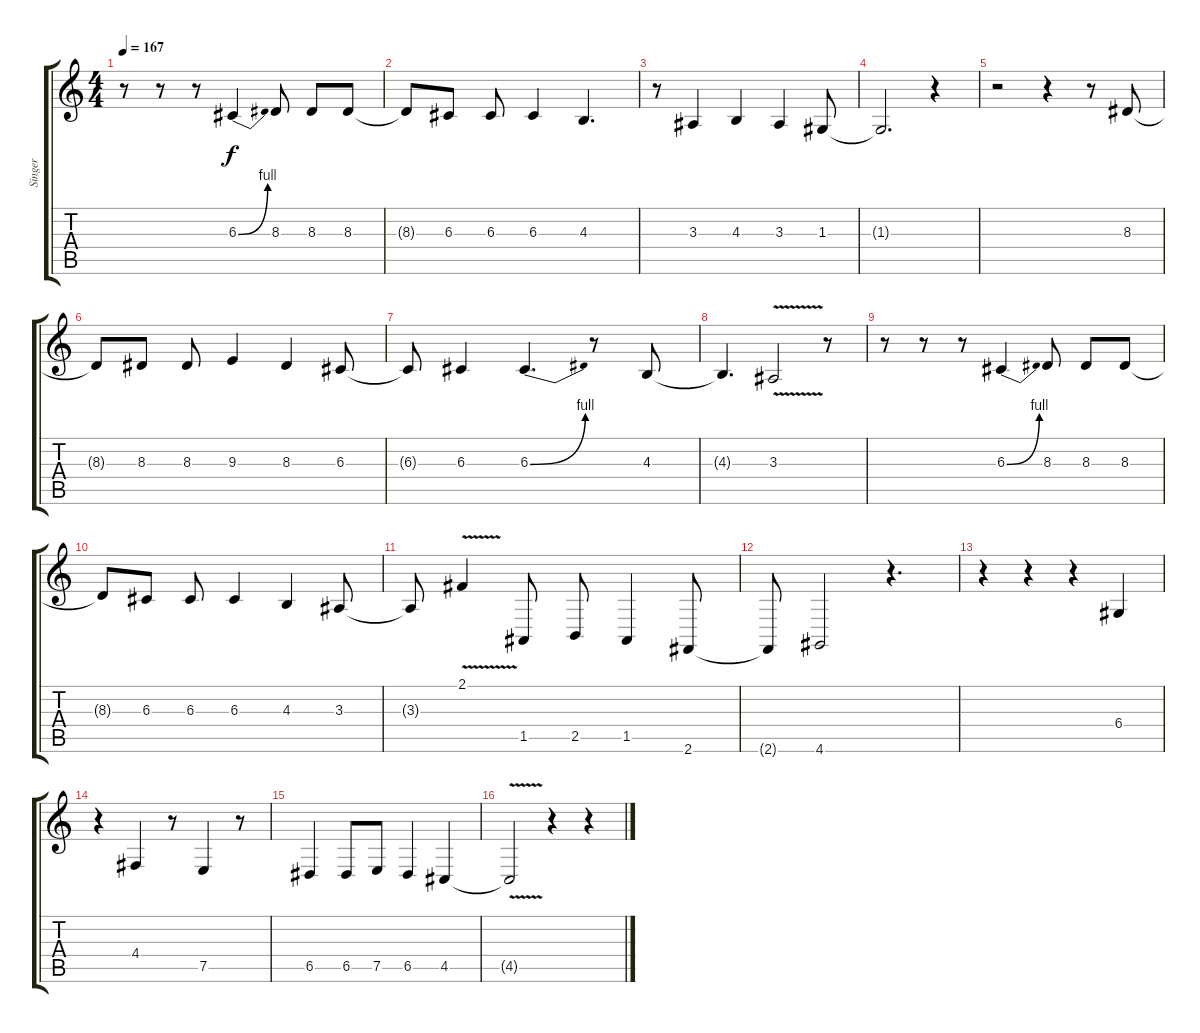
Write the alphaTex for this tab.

\track ("Singer" "Singer") {instrument tenorsax}
\staff {score tabs}
\tuning (E4 B3 G3 D3 A2 E2) {hide}
\ts (4 4)
\tempo 167
\clef g2
\ks c
r.8{dy f} r.8 r.8 6.3{be (bend 0 0 60 4)}.4 8.3.8 8.3.8 8.3.8 |
8.3{t}.8 6.3.8 6.3.8 6.3.4 4.3.4{d} |
r.8 3.3.4 4.3.4 3.3.4 1.3.8 |
1.3{t}.2{d} r.4 |
r.2 r.4 r.8 8.3.8 |
8.3{t}.8 8.3.8 8.3.8 9.3.4 8.3.4 6.3.8 |
6.3{t}.8 6.3.4 6.3{be (bend 0 0 60 4)}.4{d} r.8 4.3.8 |
4.3{t}.4{d} 3.3{v}.2 r.8 |
r.8 r.8 r.8 6.3{be (bend 0 0 60 4)}.4 8.3.8 8.3.8 8.3.8 |
8.3{t}.8 6.3.8 6.3.8 6.3.4 4.3.4 3.3.8 |
3.3{t}.8 2.1{v}.4 1.5.8 2.5.8 1.5.4 2.6.8 |
2.6{t}.8 4.6.2 r.4{d} |
r.4 r.4 r.4 6.4.4 |
r.4 4.4.4 r.8 7.5.4 r.8 |
6.5.4 6.5.8 7.5.8 6.5.4 4.5.4 |
4.5{v t}.2 r.4 r.4
